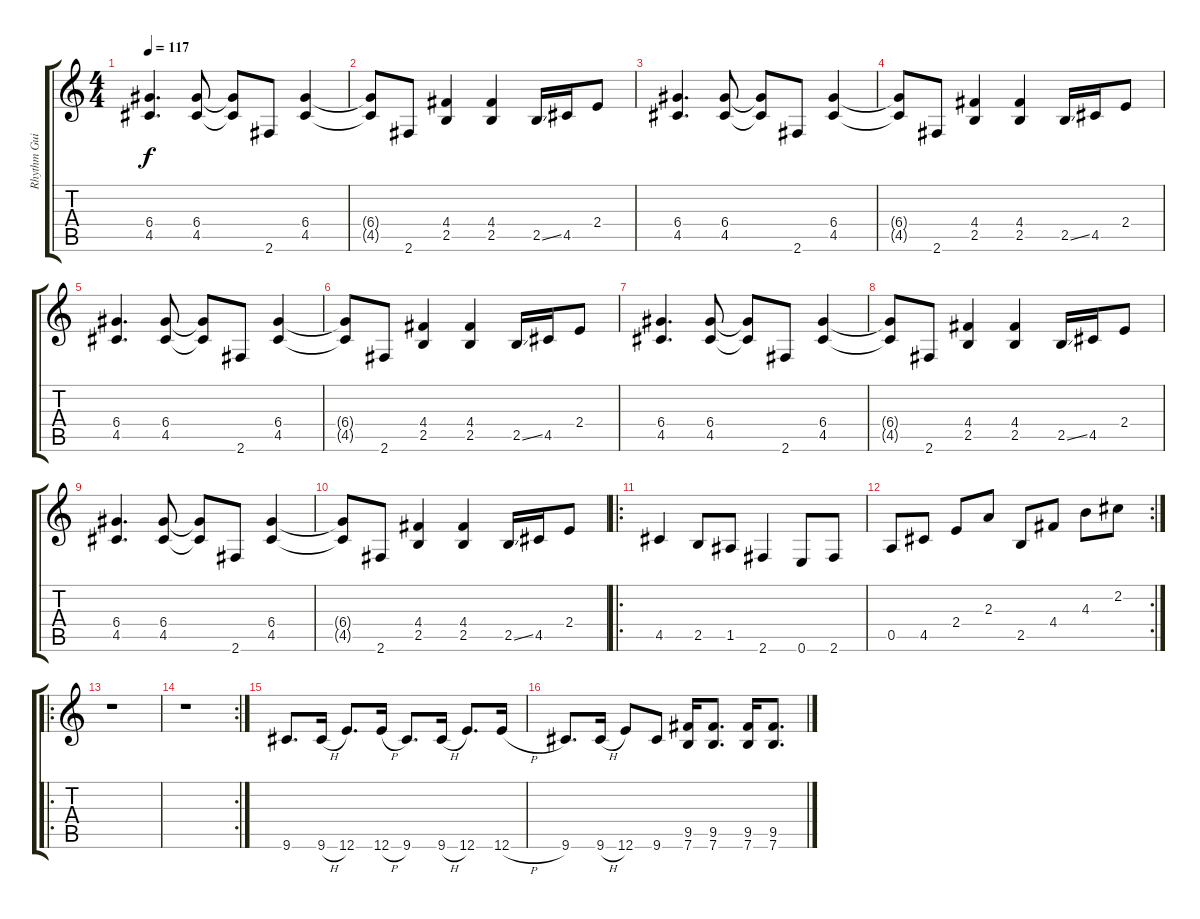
\track ("Rhythm Guitar" "Rhythm Gui") {instrument distortionguitar}
\staff {score tabs}
\tuning (E4 B3 G3 D3 A2 E2) {hide}
\ts (4 4)
\tempo 117
\clef g2
\ks c
(6.4 4.5).4{d dy f} (6.4 4.5).8 (6.4{t} 4.5{t}).8 2.6.8 (6.4 4.5).4 |
(6.4{t} 4.5{t}).8 2.6.8 (4.4 2.5).4 (4.4 2.5).4 2.5{ss}.16 4.5.16 2.4.8 |
(6.4 4.5).4{d} (6.4 4.5).8 (6.4{t} 4.5{t}).8 2.6.8 (6.4 4.5).4 |
(6.4{t} 4.5{t}).8 2.6.8 (4.4 2.5).4 (4.4 2.5).4 2.5{ss}.16 4.5.16 2.4.8 |
(6.4 4.5).4{d} (6.4 4.5).8 (6.4{t} 4.5{t}).8 2.6.8 (6.4 4.5).4 |
(6.4{t} 4.5{t}).8 2.6.8 (4.4 2.5).4 (4.4 2.5).4 2.5{ss}.16 4.5.16 2.4.8 |
(6.4 4.5).4{d} (6.4 4.5).8 (6.4{t} 4.5{t}).8 2.6.8 (6.4 4.5).4 |
(6.4{t} 4.5{t}).8 2.6.8 (4.4 2.5).4 (4.4 2.5).4 2.5{ss}.16 4.5.16 2.4.8 |
(6.4 4.5).4{d} (6.4 4.5).8 (6.4{t} 4.5{t}).8 2.6.8 (6.4 4.5).4 |
(6.4{t} 4.5{t}).8 2.6.8 (4.4 2.5).4 (4.4 2.5).4 2.5{ss}.16 4.5.16 2.4.8 |
\ro
4.5.4 2.5.8 1.5.8 2.6.4 0.6.8 2.6.8 |
\rc 2
0.5.8 4.5.8 2.4.8 2.3.8 2.5.8 4.4.8 4.3.8 2.2.8 |
\ro
r.1 |
\rc 2
r.1 |
9.6.8{d} 9.6{h}.16 12.6.8{d} 12.6{h}.16 9.6.8{d} 9.6{h}.16 12.6.8{d} 12.6{h}.16 |
9.6.8{d} 9.6{h}.16 12.6.8 9.6.8 (9.5 7.6).16 (9.5 7.6).8{d} (9.5 7.6).16 (9.5 7.6).8{d}
